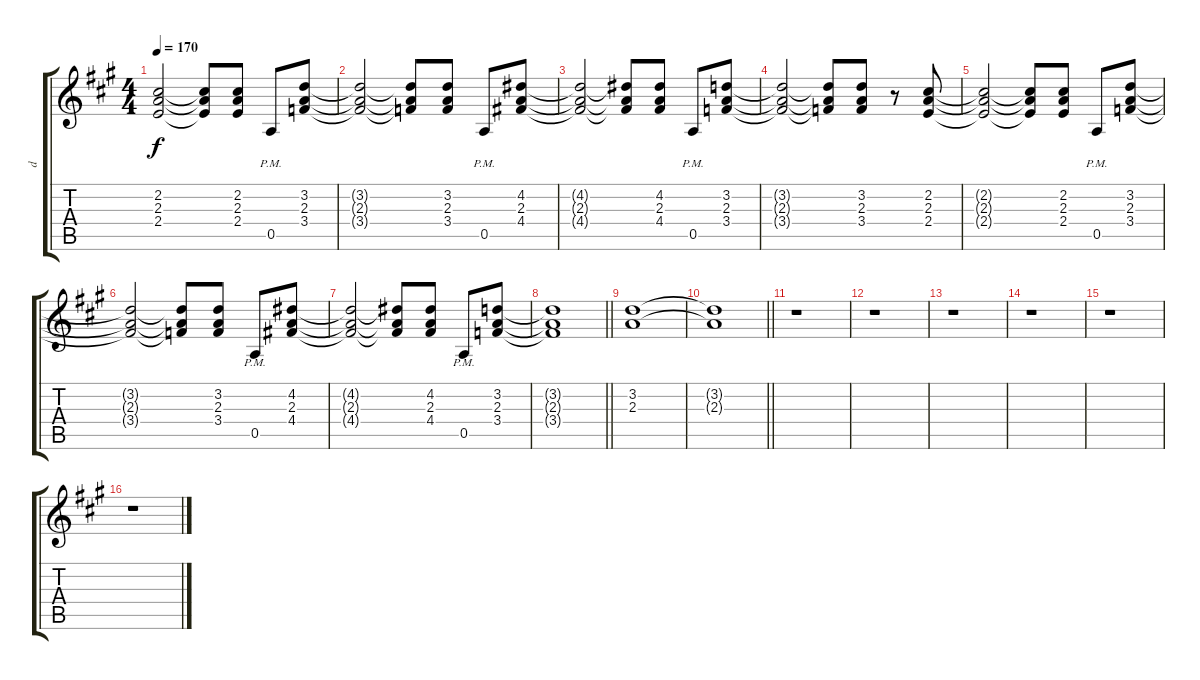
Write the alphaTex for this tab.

\track ("d" "d") {instrument distortionguitar}
\staff {score tabs}
\tuning (E4 B3 G3 D3 A2 E2) {hide}
\ts (4 4)
\tempo 170
\clef g2
\ks a
(2.2{t} 2.3{t} 2.4{t}).2{dy f} (2.2{t} 2.3{t} 2.4{t}).8 (2.2 2.3 2.4).8 0.5{pm}.8 (3.2 2.3 3.4).8 |
(3.2{t} 2.3{t} 3.4{t}).2 (3.2{t} 2.3{t} 3.4{t}).8 (3.2 2.3 3.4).8 0.5{pm}.8 (4.2 2.3 4.4).8 |
(4.2{t} 2.3{t} 4.4{t}).2 (4.2{t} 2.3{t} 4.4{t}).8 (4.2 2.3 4.4).8 0.5{pm}.8 (3.2 2.3 3.4).8 |
(3.2{t} 2.3{t} 3.4{t}).2 (3.2{t} 2.3{t} 3.4{t}).8 (3.2 2.3 3.4).8 r.8 (2.2 2.3 2.4).8 |
(2.2{t} 2.3{t} 2.4{t}).2 (2.2{t} 2.3{t} 2.4{t}).8 (2.2 2.3 2.4).8 0.5{pm}.8 (3.2 2.3 3.4).8 |
(3.2{t} 2.3{t} 3.4{t}).2 (3.2{t} 2.3{t} 3.4{t}).8 (3.2 2.3 3.4).8 0.5{pm}.8 (4.2 2.3 4.4).8 |
(4.2{t} 2.3{t} 4.4{t}).2 (4.2{t} 2.3{t} 4.4{t}).8 (4.2 2.3 4.4).8 0.5{pm}.8 (3.2 2.3 3.4).8 |
\barLineRight lightlight
(3.2{t} 2.3{t} 3.4{t}).1 |
(3.2 2.3).1 |
\barLineRight lightlight
(3.2{t} 2.3{t}).1 |
r.1 |
r.1 |
r.1 |
r.1 |
r.1 |
r.1
